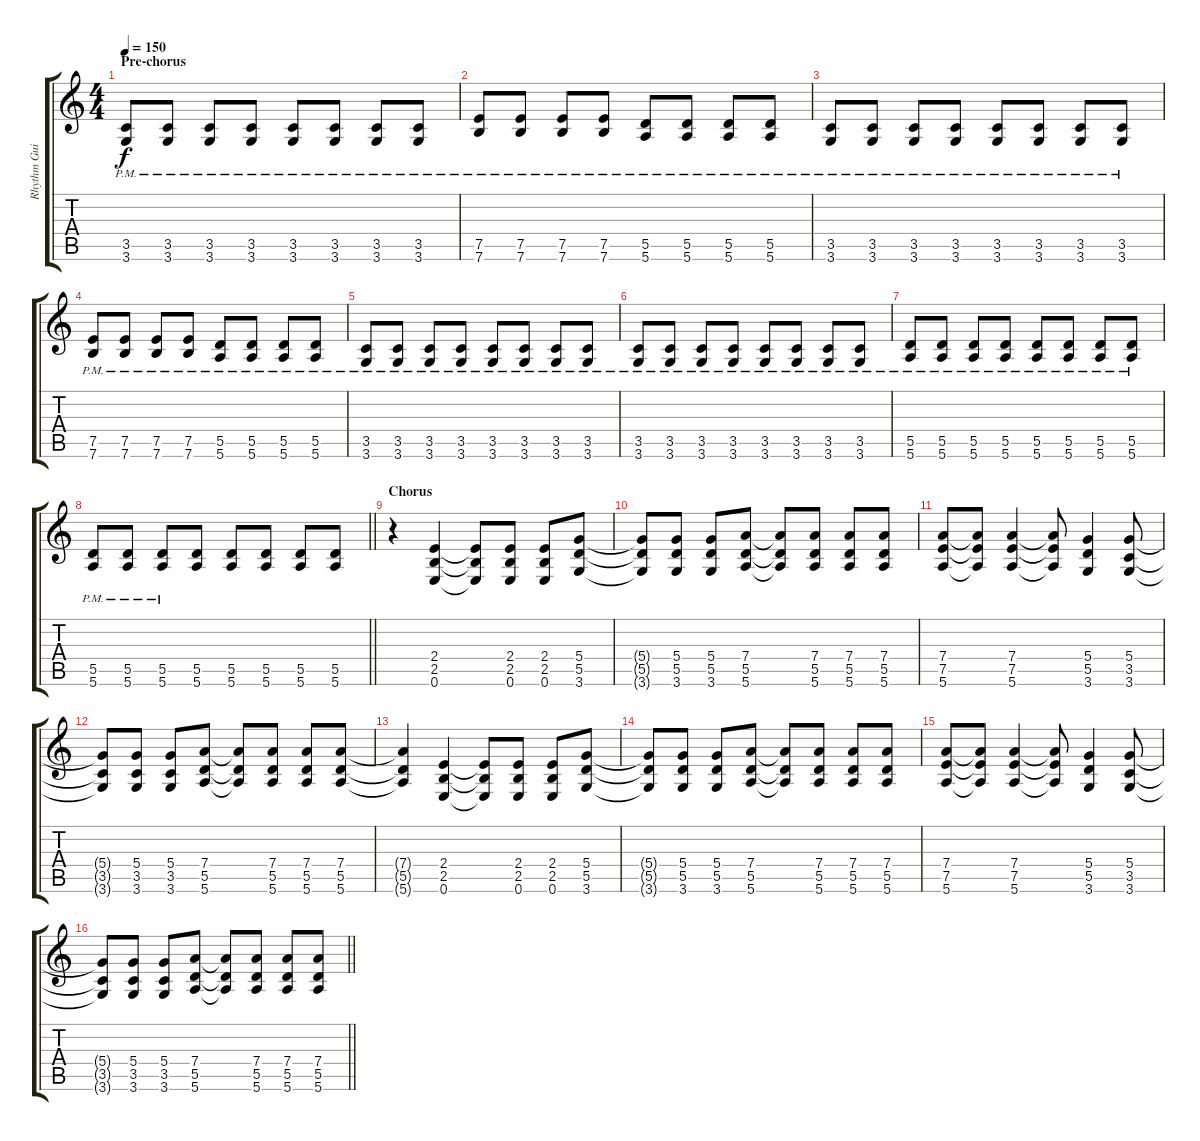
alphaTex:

\track ("Rhythm Guitar" "Rhythm Gui") {instrument distortionguitar}
\staff {score tabs}
\tuning (E4 B3 G3 D3 A2 E2) {hide}
\ts (4 4)
\section ("" "Pre-chorus")
\tempo 150
\clef g2
\ks c
(3.5{pm} 3.6{pm}).8{dy f} (3.5{pm} 3.6{pm}).8 (3.5{pm} 3.6{pm}).8 (3.5{pm} 3.6{pm}).8 (3.5{pm} 3.6{pm}).8 (3.5{pm} 3.6{pm}).8 (3.5{pm} 3.6{pm}).8 (3.5{pm} 3.6{pm}).8 |
(7.5{pm} 7.6{pm}).8 (7.5{pm} 7.6{pm}).8 (7.5{pm} 7.6{pm}).8 (7.5{pm} 7.6{pm}).8 (5.5{pm} 5.6{pm}).8 (5.5{pm} 5.6{pm}).8 (5.5{pm} 5.6{pm}).8 (5.5{pm} 5.6{pm}).8 |
(3.5{pm} 3.6{pm}).8 (3.5{pm} 3.6{pm}).8 (3.5{pm} 3.6{pm}).8 (3.5{pm} 3.6{pm}).8 (3.5{pm} 3.6{pm}).8 (3.5{pm} 3.6{pm}).8 (3.5{pm} 3.6{pm}).8 (3.5{pm} 3.6{pm}).8 |
(7.5{pm} 7.6{pm}).8 (7.5{pm} 7.6{pm}).8 (7.5{pm} 7.6{pm}).8 (7.5{pm} 7.6{pm}).8 (5.5{pm} 5.6{pm}).8 (5.5{pm} 5.6{pm}).8 (5.5{pm} 5.6{pm}).8 (5.5{pm} 5.6{pm}).8 |
(3.5{pm} 3.6{pm}).8 (3.5{pm} 3.6{pm}).8 (3.5{pm} 3.6{pm}).8 (3.5{pm} 3.6{pm}).8 (3.5{pm} 3.6{pm}).8 (3.5{pm} 3.6{pm}).8 (3.5{pm} 3.6{pm}).8 (3.5{pm} 3.6{pm}).8 |
(3.5{pm} 3.6{pm}).8 (3.5{pm} 3.6{pm}).8 (3.5{pm} 3.6{pm}).8 (3.5{pm} 3.6{pm}).8 (3.5{pm} 3.6{pm}).8 (3.5{pm} 3.6{pm}).8 (3.5{pm} 3.6{pm}).8 (3.5{pm} 3.6{pm}).8 |
(5.5{pm} 5.6{pm}).8 (5.5{pm} 5.6{pm}).8 (5.5{pm} 5.6{pm}).8 (5.5{pm} 5.6{pm}).8 (5.5{pm} 5.6{pm}).8 (5.5{pm} 5.6{pm}).8 (5.5{pm} 5.6{pm}).8 (5.5{pm} 5.6{pm}).8 |
\barLineRight lightlight
(5.5 5.6{pm}).8 (5.5 5.6{pm}).8 (5.5 5.6{pm}).8 (5.5 5.6).8 (5.5 5.6).8 (5.5 5.6).8 (5.5 5.6).8 (5.5 5.6).8 |
\section ("" "Chorus")
r.4 (2.4 2.5 0.6).4 (2.4{t} 2.5{t} 0.6{t}).8 (2.4 2.5 0.6).8 (2.4 2.5 0.6).8 (5.4 5.5 3.6).8 |
(5.4{t} 5.5{t} 3.6{t}).8 (5.4 5.5 3.6).8 (5.4 5.5 3.6).8 (7.4 5.5 5.6).8 (7.4{t} 5.5{t} 5.6{t}).8 (7.4 5.5 5.6).8 (7.4 5.5 5.6).8 (7.4 5.5 5.6).8 |
(7.4 7.5 5.6).8 (7.4{t} 7.5{t} 5.6{t}).8 (7.4 7.5 5.6).4 (7.4{t} 7.5{t} 5.6{t}).8 (5.4 5.5 3.6).4 (5.4 3.5 3.6).8 |
(5.4{t} 3.5{t} 3.6{t}).8 (5.4 3.5 3.6).8 (5.4 3.5 3.6).8 (7.4 5.5 5.6).8 (7.4{t} 5.5{t} 5.6{t}).8 (7.4 5.5 5.6).8 (7.4 5.5 5.6).8 (7.4 5.5 5.6).8 |
(7.4{t} 5.5{t} 5.6{t}).4 (2.4 2.5 0.6).4 (2.4{t} 2.5{t} 0.6{t}).8 (2.4 2.5 0.6).8 (2.4 2.5 0.6).8 (5.4 5.5 3.6).8 |
(5.4{t} 5.5{t} 3.6{t}).8 (5.4 5.5 3.6).8 (5.4 5.5 3.6).8 (7.4 5.5 5.6).8 (7.4{t} 5.5{t} 5.6{t}).8 (7.4 5.5 5.6).8 (7.4 5.5 5.6).8 (7.4 5.5 5.6).8 |
(7.4 7.5 5.6).8 (7.4{t} 7.5{t} 5.6{t}).8 (7.4 7.5 5.6).4 (7.4{t} 7.5{t} 5.6{t}).8 (5.4 5.5 3.6).4 (5.4 3.5 3.6).8 |
\barLineRight lightlight
(5.4{t} 3.5{t} 3.6{t}).8 (5.4 3.5 3.6).8 (5.4 3.5 3.6).8 (7.4 5.5 5.6).8 (7.4{t} 5.5{t} 5.6{t}).8 (7.4 5.5 5.6).8 (7.4 5.5 5.6).8 (7.4 5.5 5.6).8
